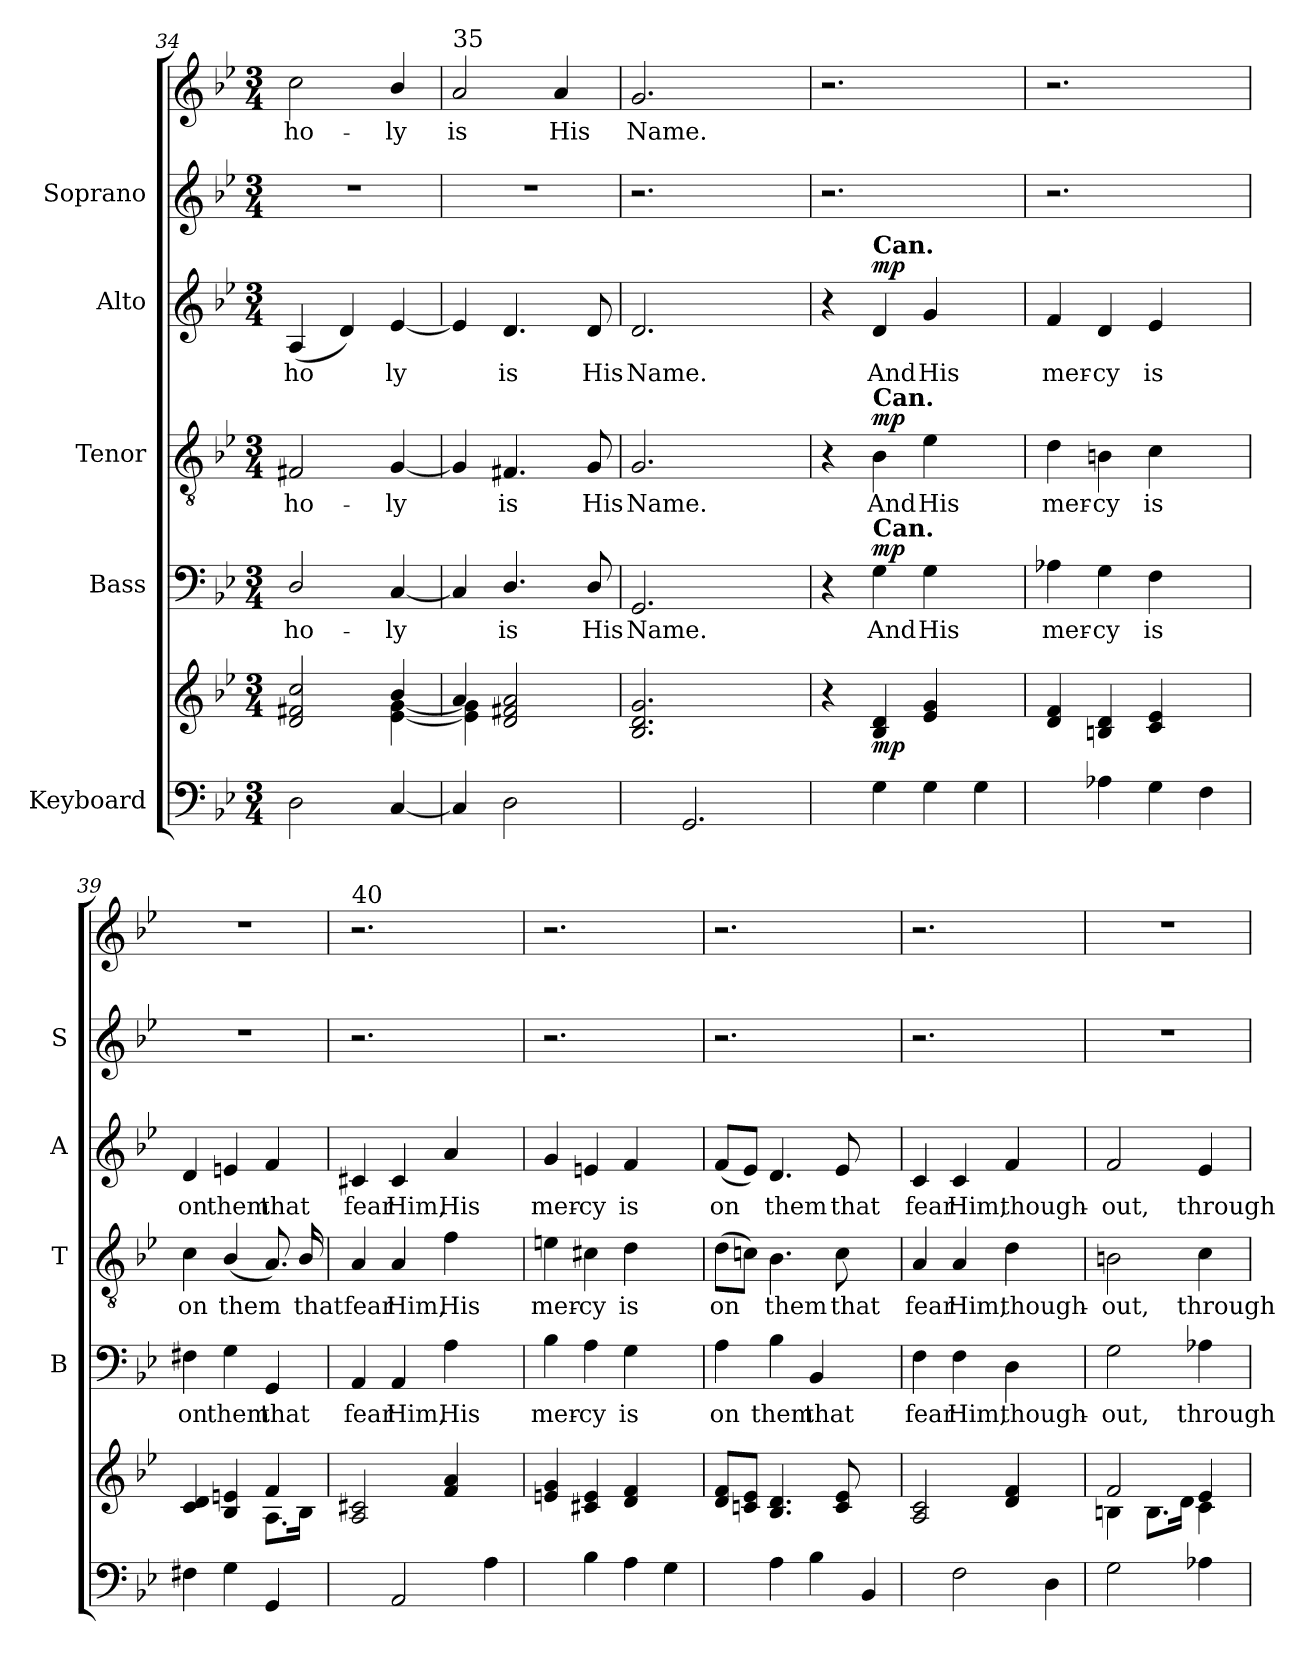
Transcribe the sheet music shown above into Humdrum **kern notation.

**kern	**kern	**dynam	**kern	**text	**dynam	**kern	**text	**dynam	**kern	**text	**dynam	**kern	**kern	**text
*part5	*part5	*part5	*part4	*part4	*part4	*part3	*part3	*part3	*part2	*part2	*part2	*part1	*part1	*part1
*staff7	*staff6	*staff6/7	*staff5	*staff5	*staff5	*staff4	*staff4	*staff4	*staff3	*staff3	*staff3	*staff2	*staff1	*staff1
*I"Keyboard	*	*	*I"Bass	*	*	*I"Tenor	*	*	*I"Alto	*	*	*I"Soprano	*	*
*	*	*	*I'B	*	*	*I'T	*	*	*I'A	*	*	*I'S	*	*
*clefF4	*clefG2	*	*clefF4	*	*	*clefGv2	*	*	*clefG2	*	*	*clefG2	*clefG2	*
*k[b-e-]	*k[b-e-]	*	*k[b-e-]	*	*	*k[b-e-]	*	*	*k[b-e-]	*	*	*k[b-e-]	*k[b-e-]	*
*B-:	*B-:	*	*B-:	*	*	*B-:	*	*	*B-:	*	*	*B-:	*B-:	*
*M3/4	*M3/4	*	*M3/4	*	*	*M3/4	*	*	*M3/4	*	*	*M3/4	*M3/4	*
=34	=34	=34	=34	=34	=34	=34	=34	=34	=34	=34	=34	=34	=34	=34
*	*^	*	*	*	*	*	*	*	*	*	*	*	*	*
!	!	!	!	!	!LO:LY:b	!	!	!LO:LY:b	!	!	!LO:LY:b	!	!	!	!LO:LY:b
2D\	2d/ 2f#X/ 2cc/	2ryy	.	2D/	ho-	.	2F#X/	ho-	.	(<4A/	ho­	.	2.r	2cc\	ho-
.	.	.	.	.	.	.	.	.	.	4d/)	.	.	.	.	.
!	!	!	!	!	!LO:LY:b	!	!	!LO:LY:b	!	!	!LO:LY:b	!	!	!	!LO:LY:b
[4C/	4b-/	[<4e-\ [<4g\	.	[4C/	-ly	.	[4G/	-ly	.	[4e-/	ly	.	.	4b-/	-ly
=35	=35	=35	=35	=35	=35	=35	=35	=35	=35	=35	=35	=35	=35	=35	=35
!	!	!	!	!	!	!	!	!	!	!	!	!	!	!LO:TX:a:t=35	!
!	!	!	!	!	!	!	!	!	!	!	!	!	!	!	!LO:LY:b
4C/]	4a/	4e-\] 4g\]	.	4C/]	.	.	4G/]	.	.	4e-/]	.	.	2.r	2a/	is
!	!	!	!	!	!LO:LY:b	!	!	!LO:LY:b	!	!	!LO:LY:b	!	!	!	!
2D\	2d/ 2f#X/ 2a/	2ryy	.	4.D/	is	.	4.F#X/	is	.	4.d/	is	.	.	.	.
!	!	!	!	!	!	!	!	!	!	!	!	!	!	!	!LO:LY:b
.	.	.	.	.	.	.	.	.	.	.	.	.	.	4a/	His
!	!	!	!	!	!LO:LY:b	!	!	!LO:LY:b	!	!	!LO:LY:b	!	!	!	!
.	.	.	.	8D/	His	.	8G/	His	.	8d/	His	.	.	.	.
=36	=36	=36	=36	=36	=36	=36	=36	=36	=36	=36	=36	=36	=36	=36	=36
!	!	!LO:N:vis=1	!	!	!LO:LY:b	!	!	!LO:LY:b	!	!	!LO:LY:b	!	!	!	!LO:LY:b
4ryy	2.B-/ 2.d/ 2.g/	2.ryy	.	2.GG/	Name.	.	2.G/	Name.	.	2.d/	Name.	.	2.r	2.g/	Name.
2.GG/	.	.	.	.	.	.	.	.	.	.	.	.	.	.	.
.	4ryy	4ryy	.	4ryy	.	.	4ryy	.	.	4ryy	.	.	4ryy	4ryy	.
=37	=37	=37	=37	=37	=37	=37	=37	=37	=37	=37	=37	=37	=37	=37	=37
!	!	!LO:N:vis=1	!	!	!	!	!	!	!	!	!	!	!	!	!
4ryy	4r	2.ryy	.	4r	.	.	4r	.	.	4r	.	.	2.r	2.r	.
!	!	!	!	!	!	!	!	!	!	!LO:TX:a:B:t=Can.	!	!	!	!	!
!	!	!	!	!	!	!	!LO:TX:a:B:t=Can.	!	!	!	!	!	!	!	!
!	!	!	!	!LO:TX:a:B:t=Can.	!	!	!	!	!	!	!	!	!	!	!
!	!	!	!LO:DY:b	!	!LO:LY:b	!LO:DY:b	!	!LO:LY:b	!LO:DY:b	!	!LO:LY:b	!LO:DY:b	!	!	!
4G\	4B-/ 4d/	.	mp	4G\	And	mp	4B-\	And	mp	4d/	And	mp	.	.	.
!	!	!	!	!	!LO:LY:b	!	!	!LO:LY:b	!	!	!LO:LY:b	!	!	!	!
4G\	4e-/ 4g/	.	.	4G\	His	.	4e-\	His	.	4g/	His	.	.	.	.
4G\	4ryy	4ryy	.	4ryy	.	.	4ryy	.	.	4ryy	.	.	4ryy	4ryy	.
=38	=38	=38	=38	=38	=38	=38	=38	=38	=38	=38	=38	=38	=38	=38	=38
!	!	!LO:N:vis=1	!	!	!LO:LY:b	!	!	!LO:LY:b	!	!	!LO:LY:b	!	!	!	!
4ryy	4d/ 4f/	2.ryy	.	4A-X\	mer-	.	4d\	mer-	.	4f/	mer-	.	2.r	2.r	.
!	!	!	!	!	!LO:LY:b	!	!	!LO:LY:b	!	!	!LO:LY:b	!	!	!	!
4A-X\	4Bn/ 4d/	.	.	4G\	-cy	.	4Bn\	-cy	.	4d/	-cy	.	.	.	.
!	!	!	!	!	!LO:LY:b	!	!	!LO:LY:b	!	!	!LO:LY:b	!	!	!	!
4G\	4c/ 4e-/	.	.	4F\	is	.	4c\	is	.	4e-/	is	.	.	.	.
4F\	4ryy	4ryy	.	4ryy	.	.	4ryy	.	.	4ryy	.	.	4ryy	4ryy	.
=39	=39	=39	=39	=39	=39	=39	=39	=39	=39	=39	=39	=39	=39	=39	=39
!	!	!	!	!	!LO:LY:b	!	!	!LO:LY:b	!	!	!LO:LY:b	!	!	!	!
4F#X\	4c/ 4d/	2ryy	.	4F#X\	on	.	4c\	on	.	4d/	on	.	2.r	2.r	.
!	!	!	!	!	!LO:LY:b	!	!	!LO:LY:b	!	!	!LO:LY:b	!	!	!	!
4G\	4B-i/ 4en/	.	.	4G\	them	.	(<4B-i/	them	.	4en/	them	.	.	.	.
!	!	!	!	!	!LO:LY:b	!	!	!	!	!	!LO:LY:b	!	!	!	!
4GG/	4f/	8.A\L	.	4GG/	that	.	8.A/)	.	.	4f/	that	.	.	.	.
!	!	!	!	!	!	!	!	!LO:LY:b	!	!	!	!	!	!	!
.	.	16B-\Jk	.	.	.	.	16B-/	that	.	.	.	.	.	.	.
=40	=40	=40	=40	=40	=40	=40	=40	=40	=40	=40	=40	=40	=40	=40	=40
!	!	!	!	!	!	!	!	!	!	!	!	!	!	!LO:TX:a:t=40	!
!	!	!LO:N:vis=1	!	!	!LO:LY:b	!	!	!LO:LY:b	!	!	!LO:LY:b	!	!	!	!
4ryy	2A/ 2c#X/	2.ryy	.	4AA/	fear	.	4A/	fear	.	4c#X/	fear	.	2.r	2.r	.
!	!	!	!	!	!LO:LY:b	!	!	!LO:LY:b	!	!	!LO:LY:b	!	!	!	!
2AA/	.	.	.	4AA/	Him,	.	4A/	Him,	.	4c#/	Him,	.	.	.	.
!	!	!	!	!	!LO:LY:b	!	!	!LO:LY:b	!	!	!LO:LY:b	!	!	!	!
.	4f/ 4a/	.	.	4A\	His	.	4f\	His	.	4a/	His	.	.	.	.
4A\	4ryy	4ryy	.	4ryy	.	.	4ryy	.	.	4ryy	.	.	4ryy	4ryy	.
=41	=41	=41	=41	=41	=41	=41	=41	=41	=41	=41	=41	=41	=41	=41	=41
!	!	!LO:N:vis=1	!	!	!LO:LY:b	!	!	!LO:LY:b	!	!	!LO:LY:b	!	!	!	!
4ryy	4en/ 4g/	2.ryy	.	4B-\	mer-	.	4en\	mer-	.	4g/	mer-	.	2.r	2.r	.
!	!	!	!	!	!LO:LY:b	!	!	!LO:LY:b	!	!	!LO:LY:b	!	!	!	!
4B-\	4c#X/ 4e/	.	.	4A\	-cy	.	4c#X\	-cy	.	4en/	-cy	.	.	.	.
!	!	!	!	!	!LO:LY:b	!	!	!LO:LY:b	!	!	!LO:LY:b	!	!	!	!
4A\	4d/ 4f/	.	.	4G\	is	.	4d\	is	.	4f/	is	.	.	.	.
4G\	4ryy	4ryy	.	4ryy	.	.	4ryy	.	.	4ryy	.	.	4ryy	4ryy	.
!!LO:LB:g=z
=42	=42	=42	=42	=42	=42	=42	=42	=42	=42	=42	=42	=42	=42	=42	=42
!	!	!LO:N:vis=1	!	!	!LO:LY:b	!	!	!LO:LY:b	!	!	!LO:LY:b	!	!	!	!
4ryy	8d/ 8f/L	2.ryy	.	4A\	on	.	(>8d\L	on	.	(<8f/L	on	.	2.r	2.r	.
.	8cni/ 8e-i/J	.	.	.	.	.	8cni\J)	.	.	8e-i/J)	.	.	.	.	.
!	!	!	!	!	!LO:LY:b	!	!	!LO:LY:b	!	!	!LO:LY:b	!	!	!	!
4A\	4.B-/ 4.d/	.	.	4B-\	them	.	4.B-\	them	.	4.d/	them	.	.	.	.
!	!	!	!	!	!LO:LY:b	!	!	!	!	!	!	!	!	!	!
4B-\	.	.	.	4BB-/	that	.	.	.	.	.	.	.	.	.	.
!	!	!	!	!	!	!	!	!LO:LY:b	!	!	!LO:LY:b	!	!	!	!
.	8c/ 8e-/	.	.	.	.	.	8c\	that	.	8e-/	that	.	.	.	.
4BB-/	4ryy	4ryy	.	4ryy	.	.	4ryy	.	.	4ryy	.	.	4ryy	4ryy	.
=43	=43	=43	=43	=43	=43	=43	=43	=43	=43	=43	=43	=43	=43	=43	=43
!	!	!LO:N:vis=1	!	!	!LO:LY:b	!	!	!LO:LY:b	!	!	!LO:LY:b	!	!	!	!
4ryy	2A/ 2c/	2.ryy	.	4F\	fear	.	4A/	fear	.	4c/	fear	.	2.r	2.r	.
!	!	!	!	!	!LO:LY:b	!	!	!LO:LY:b	!	!	!LO:LY:b	!	!	!	!
2F\	.	.	.	4F\	Him,	.	4A/	Him,	.	4c/	Him,	.	.	.	.
!	!	!	!	!	!LO:LY:b	!	!	!LO:LY:b	!	!	!LO:LY:b	!	!	!	!
.	4d/ 4f/	.	.	4D\	though-	.	4d\	though-	.	4f/	though-	.	.	.	.
4D\	4ryy	4ryy	.	4ryy	.	.	4ryy	.	.	4ryy	.	.	4ryy	4ryy	.
=44	=44	=44	=44	=44	=44	=44	=44	=44	=44	=44	=44	=44	=44	=44	=44
!	!	!	!	!	!LO:LY:b	!	!	!LO:LY:b	!	!	!LO:LY:b	!	!	!	!
2G\	2f/	4Bn\	.	2G\	-out,	.	2Bn\	-out,	.	2f/	-out,	.	2.r	2.r	.
.	.	8.B\L	.	.	.	.	.	.	.	.	.	.	.	.	.
.	.	16d\Jk	.	.	.	.	.	.	.	.	.	.	.	.	.
!	!	!	!	!	!LO:LY:b	!	!	!LO:LY:b	!	!	!LO:LY:b	!	!	!	!
4A-X\	4e-/	4c\	.	4A-X\	through-	.	4c\	through-	.	4e-/	through-	.	.	.	.
*	*v	*v	*	*	*	*	*	*	*	*	*	*	*	*	*
=	=	=	=	=	=	=	=	=	=	=	=	=	=	=
*-	*-	*-	*-	*-	*-	*-	*-	*-	*-	*-	*-	*-	*-	*-
